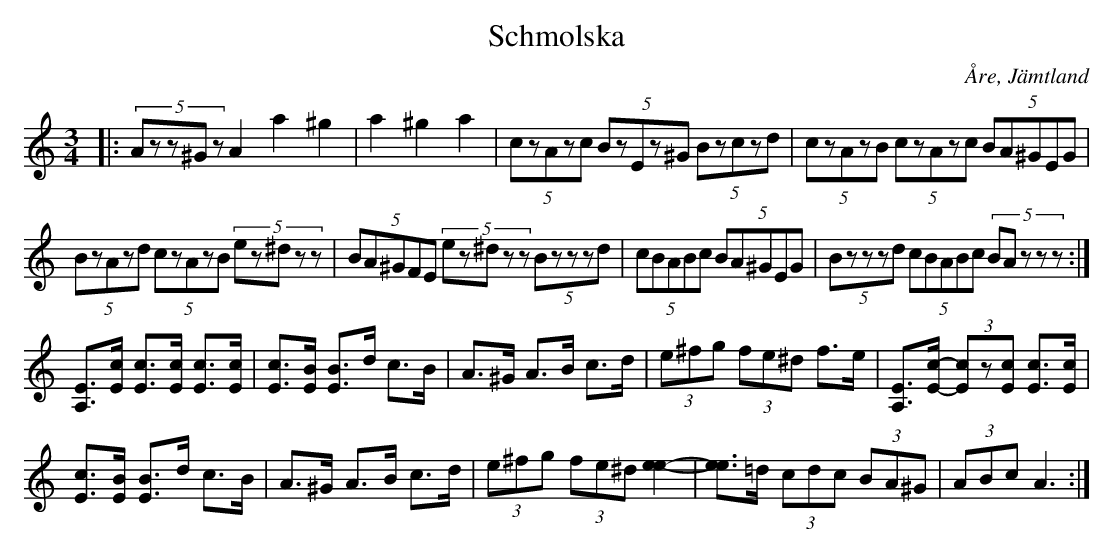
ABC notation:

X:1
T:Schmolska
O:Åre, Jämtland
M:3/4
L:1/8
K:Am
|: (5:2Azz^Gz A2 a2 ^g2|a2 ^g2 a2|  (5:2czAzc (5:2BzEz^G (5:2Bzczd|  (5:2czAzB (5:2czAzc (5:2BA^GEG|
 (5:2BzAzd (5:2czAzB (5:2ez^dzz|  (5:2BA^GFE (5:2ez^dzz (5:2Bzzzd|  (5:2cBABc (5:2BA^GEG | (5:2Bzzzd (5:2cBABc (5:2BAzzz  :|
[EA,]>[cE] [cE]>[cE] [cE]>[cE] | [cE]>[BE] [BE]>d c>B | A>^G A>B c>d | (3e^fg (3fe^d f>e | [EA,]>[c-E-] (3[cE]z[cE] [cE]>[cE] |
[cE]>[BE] [BE]>d c>B | A>^G A>B c>d | (3e^fg (3fe^d [e2-e2-] | [ee]>=d (3cdc (3BA^G | (3ABc A3 :|]
